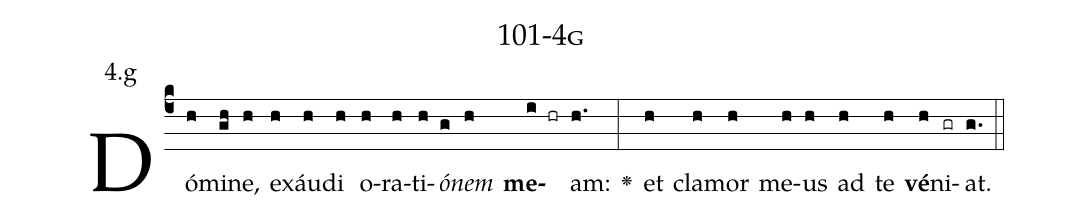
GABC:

name: 101-4g;
annotation: 4.g;
%%
(c4)Dó(h)mi(gh)ne,(h) ex(h)áu(h)di(h) o(h)ra(h)ti(h)<i>ó</i>(g)<i>nem</i>(h) <b>me</b>(i hr)am:(h.) <v>\greheightstar</v>(:) et(h) cla(h)mor(h) me(h)us(h) ad(h) te(h) <b>vé</b>(h)ni(gr)at.(g.) (::)


%E(h) u(h) o(h) u(h) a(h) e.(g.) (::)
